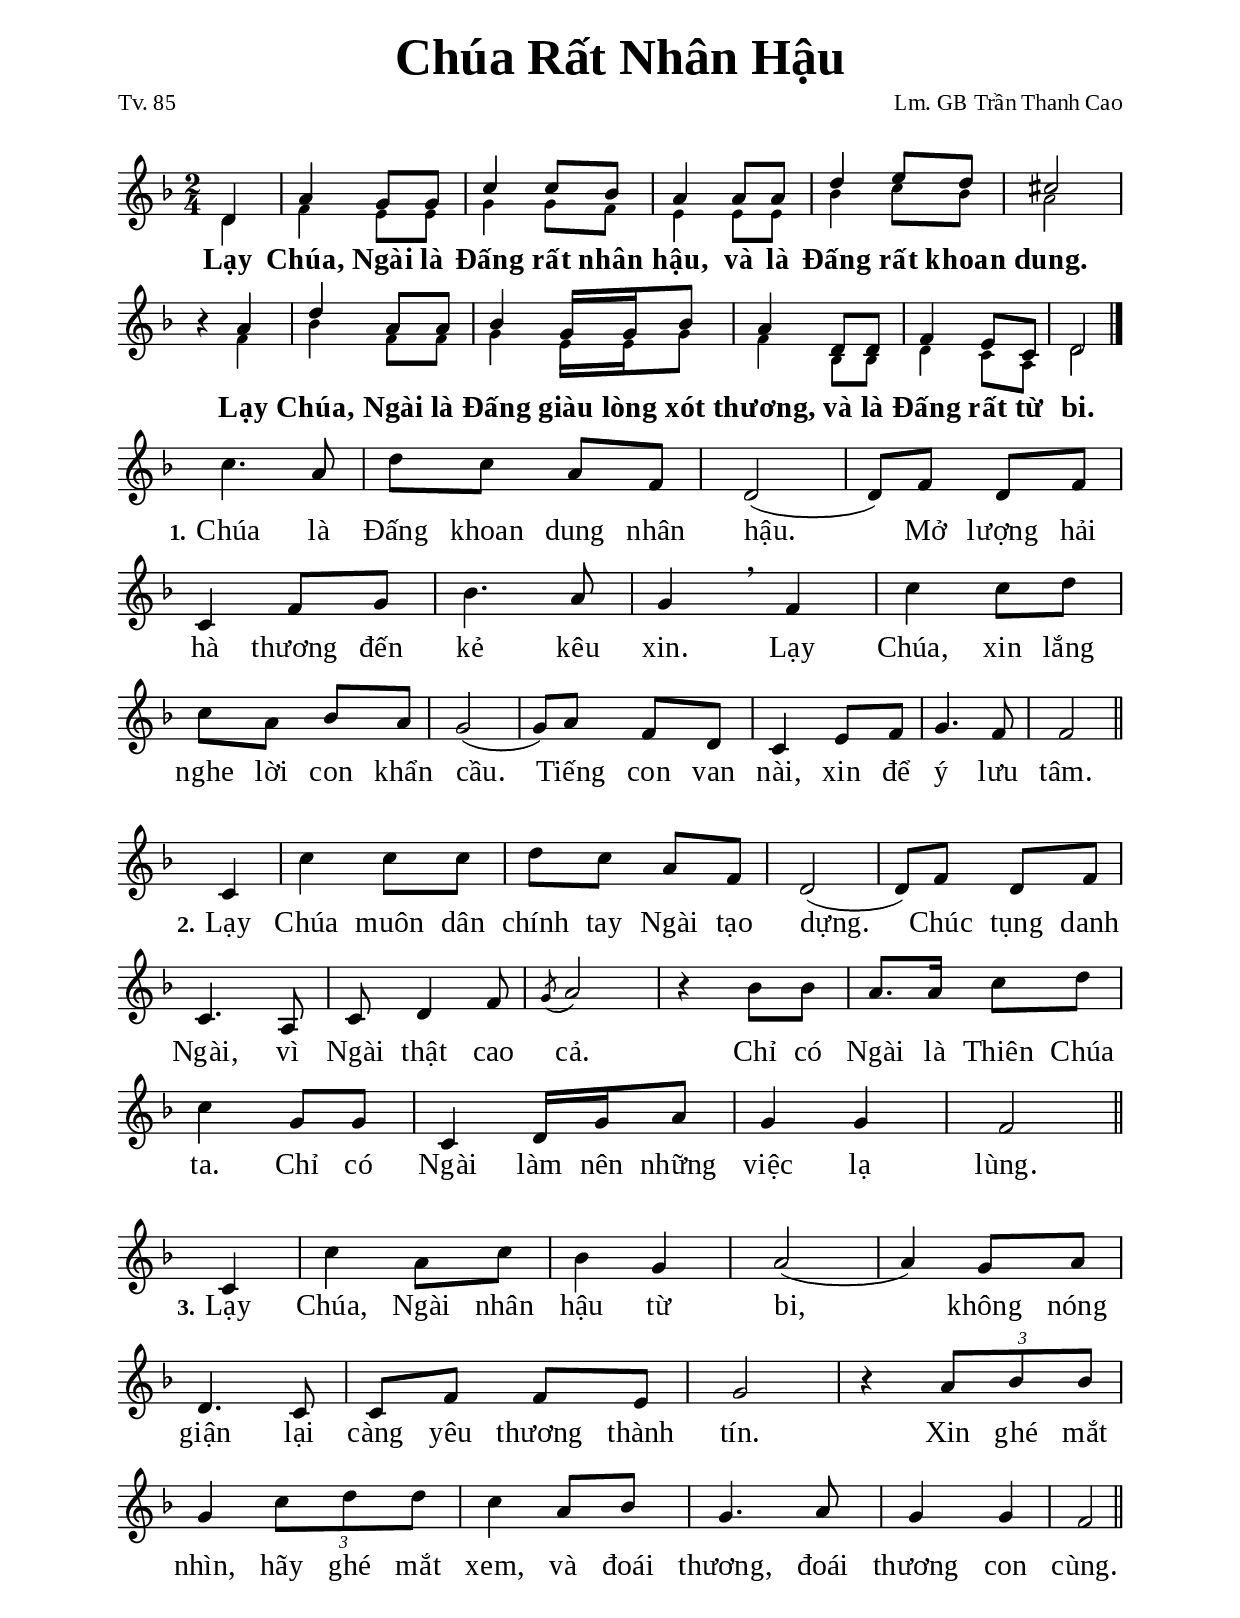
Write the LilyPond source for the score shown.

% Cài đặt chung
\version "2.22.1"
\include "english.ly"

\header {
  title = \markup { \fontsize #3 "Chúa Rất Nhân Hậu" }
  poet = "Tv. 85"
  composer = "Lm. GB Trần Thanh Cao"
  arranger = " "
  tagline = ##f
}

\paper {
  #(set-paper-size "a4")
  top-margin = 10\mm
  bottom-margin = 10\mm
  left-margin = 20\mm
  right-margin = 20\mm
  indent = #0
  #(define fonts
    (make-pango-font-tree
      "Liberation Serif"
      "Liberation Serif"
      "Liberation Serif"
      (/ 20 20)))
  page-count = #1
}

% Nhạc điệp khúc
nhacDiepKhucSop = \relative c' {
  \partial 4 d4 |
  a' g8 g |
  c4 c8 bf |
  a4 a8 a |
  d4 e8 d |
  cs2 |
  r4 a |
  d a8 a |
  bf4 g16 g bf8 |
  a4 d,8 d |
  f4 e8 c |
  d2 \bar "|."
}

nhacDiepKhucBas = \relative c' {
  \override NoteHead.font-size = #-2
  \partial 4 d4 |
  f e8 e |
  g4 g8 f |
  e4 e8 e |
  bf'4 c8 bf |
  a2 |
  r4 f |
  bf f8 f |
  g4 e16 e g8 |
  f4 bf,8 bf |
  d4 c8 a |
  d2
}

% Nhạc phiên khúc
nhacPhienKhucMot = \relative c'' {
  c4. a8 |
  d c a f |
  d2 ( |
  d8) f d f |
  c4 f8 g |
  bf4. a8 |
  g4 \breathe f |
  c' c8 d |
  c a bf a |
  g2 ( |
  g8) a f d |
  c4 e8 f |
  g4. f8 |
  f2 \bar "||"
}

nhacPhienKhucHai = \relative c'' {
  \partial 4 c,4 |
  c' c8 c |
  d c a f |
  d2 ( |
  d8) f d f |
  c4. a8 |
  c8 d4 f8 |
  \acciaccatura g8 a2 |
  r4 bf8 bf |
  a8. a16 c8 d |
  c4 g8 g |
  c,4 d16 g a8 |
  g4 g |
  f2 \bar "||"
}

nhacPhienKhucBa = \relative c'' {
  \partial 4 c,4 |
  c' a8 c |
  bf4 g |
  a2 ( |
  a4) g8 a |
  d,4. c8 |
  c f f e |
  g2 |
  r4 \tuplet 3/2 { a8 bf bf } |
  g4 \tuplet 3/2 { c8 d d } |
  c4 a8 bf |
  g4. a8 |
  g4 g |
  f2 \bar "||"
}

% Lời điệp khúc
loiDiepKhuc = \lyricmode {
  Lạy Chúa, Ngài là Đấng rất nhân hậu,
  và là Đấng rất khoan dung.
  Lạy Chúa, Ngài là Đấng giàu lòng xót thương,
  và là Đấng rất từ bi.
}

% Lời phiên khúc
loiPhienKhucMot = \lyricmode {
  \set stanza = #"1."
  Chúa là Đấng khoan dung nhân hậu.
  Mở lượng hải hà thương đến kẻ kêu xin.
  Lạy Chúa, xin lắng nghe lời con khẩn cầu.
  Tiếng con van nài, xin để ý lưu tâm.
}

loiPhienKhucHai = \lyricmode {
  \set stanza = #"2."
  Lạy Chúa muôn dân chính tay Ngài tạo dựng.
  Chúc tụng danh Ngài, vì Ngài thật cao cả.
  Chỉ có Ngài là Thiên Chúa ta.
  Chỉ có Ngài làm nên những việc lạ lùng.
}

loiPhienKhucBa = \lyricmode {
  \set stanza = #"3."
  Lạy Chúa, Ngài nhân hậu từ bi,
  không nóng giận lại càng yêu thương thành tín.
  Xin ghé mắt nhìn, hãy ghé mắt xem,
  và đoái thương, đoái thương con cùng.
}


% Dàn trang
\score {
  \new ChoirStaff <<
    \new Staff = diepKhuc \with {
        \consists "Merge_rests_engraver"
        %\magnifyStaff #(magstep +1)
      }
      <<
      \new Voice = beSop {
        \voiceOne \key f \major \time 2/4 \nhacDiepKhucSop
      }
      \new Voice = beBas {
        \voiceTwo \key f \major \time 2/4 \nhacDiepKhucBas
      }
    >>
    \new Lyrics \lyricsto beSop \loiDiepKhuc
  >>
  \layout {
    \override Lyrics.LyricText.font-series = #'bold
    \override Lyrics.LyricText.font-size = #+2.5
    \override Lyrics.LyricSpace.minimum-distance = #0.7
    \override Score.BarNumber.break-visibility = ##(#f #f #f)
    \override Score.SpacingSpanner.uniform-stretching = ##t
  }
}

\score {
  \new ChoirStaff <<
    \new Staff = phienKhuc \with {
        %\magnifyStaff #(magstep +1)
      }
      <<
      \new Voice = beSop {
        \key f \major \time 2/4 \nhacPhienKhucMot
      }
    >>
    \new Lyrics \lyricsto beSop \loiPhienKhucMot
  >>
  \layout {
    \override Staff.TimeSignature.transparent = ##t
    \override Lyrics.LyricText.font-size = #+2.5
    \override Lyrics.LyricSpace.minimum-distance = #2.0
    \override Score.BarNumber.break-visibility = ##(#f #f #f)
    \override Score.SpacingSpanner.uniform-stretching = ##t
  }
}

\score {
  \new ChoirStaff <<
    \new Staff = phienKhuc \with {
        %\magnifyStaff #(magstep +1)
      }
      <<
      \new Voice = beSop {
        \key f \major \time 2/4 \nhacPhienKhucHai
      }
    >>
    \new Lyrics \lyricsto beSop \loiPhienKhucHai
  >>
  \layout {
    \override Staff.TimeSignature.transparent = ##t
    \override Lyrics.LyricText.font-size = #+2.5
    \override Lyrics.LyricSpace.minimum-distance = #1.6
    \override Score.BarNumber.break-visibility = ##(#f #f #f)
    \override Score.SpacingSpanner.uniform-stretching = ##t
  }
}

\score {
  \new ChoirStaff <<
    \new Staff = phienKhuc \with {
        %\magnifyStaff #(magstep +1)
      }
      <<
      \new Voice = beSop {
        \key f \major \time 2/4 \nhacPhienKhucBa
      }
    >>
    \new Lyrics \lyricsto beSop \loiPhienKhucBa
  >>
  \layout {
    \override Staff.TimeSignature.transparent = ##t
    \override Lyrics.LyricText.font-size = #+2.5
    \override Lyrics.LyricSpace.minimum-distance = #2.3
    \override Score.BarNumber.break-visibility = ##(#f #f #f)
    \override Score.SpacingSpanner.uniform-stretching = ##t
  }
}
